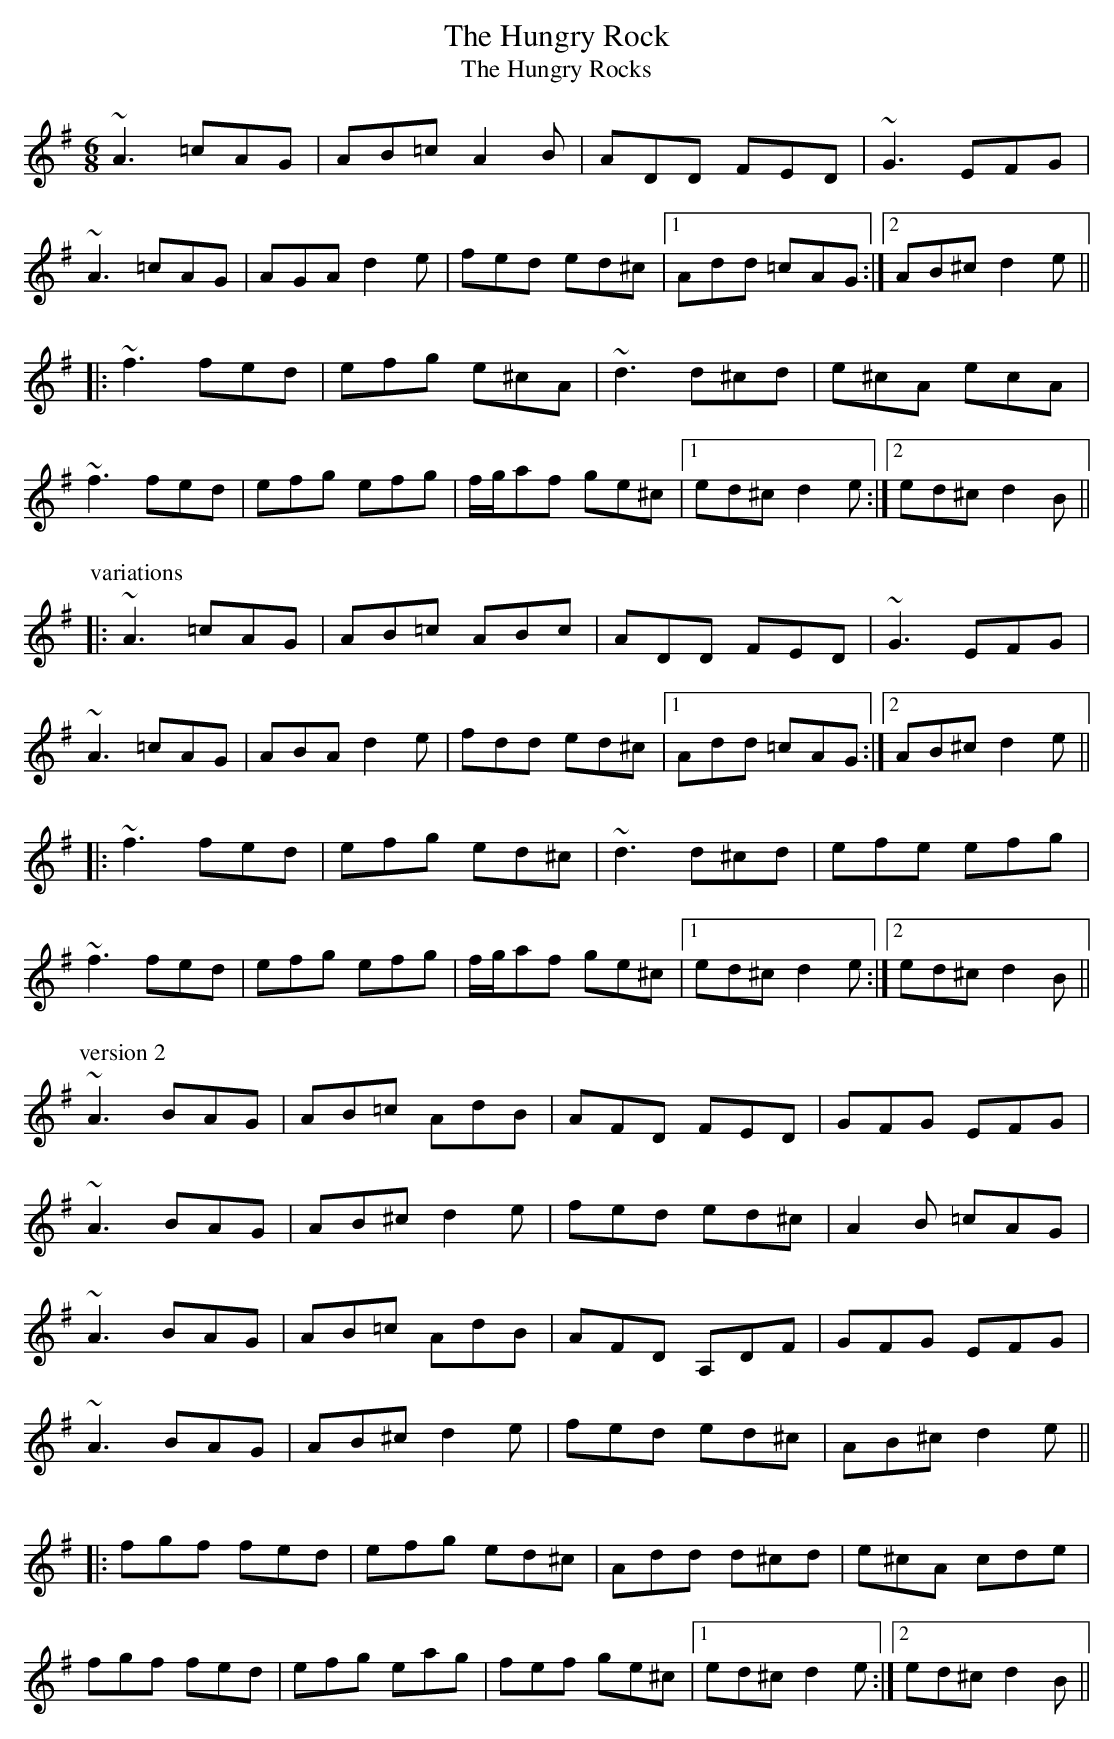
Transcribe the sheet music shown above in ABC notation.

X:1
T:Hungry Rock, The
T:Hungry Rocks, The
M:6/8
L:1/8
K:Dmix
~A3 =cAG | AB=c A2B | ADD FED | ~G3 EFG |
~A3 =cAG | AGA d2e | fed ed^c |1 Add =cAG :|2 AB^c d2e ||
|: ~f3 fed | efg e^cA | ~d3 d^cd | e^cA ecA |
~f3 fed | efg efg | f/g/af ge^c |1 ed^c d2e :|2 ed^c d2B ||
P:variations
|: ~A3 =cAG | AB=c ABc | ADD FED | ~G3 EFG |
~A3 =cAG | ABA d2e | fdd ed^c |1 Add =cAG :|2 AB^c d2e ||
|: ~f3 fed | efg ed^c | ~d3 d^cd | efe efg |
~f3 fed | efg efg | f/g/af ge^c |1 ed^c d2e :|2 ed^c d2B ||
P:version 2
~A3 BAG | AB=c AdB | AFD FED | GFG EFG |
~A3 BAG | AB^c d2e | fed ed^c | A2B =cAG |
~A3 BAG | AB=c AdB | AFD A,DF | GFG EFG |
~A3 BAG | AB^c d2e | fed ed^c | AB^c d2e ||
|: fgf fed | efg ed^c | Add d^cd | e^cA cde |
fgf fed | efg eag | fef ge^c |1 ed^c d2e :|2 ed^c d2B ||
